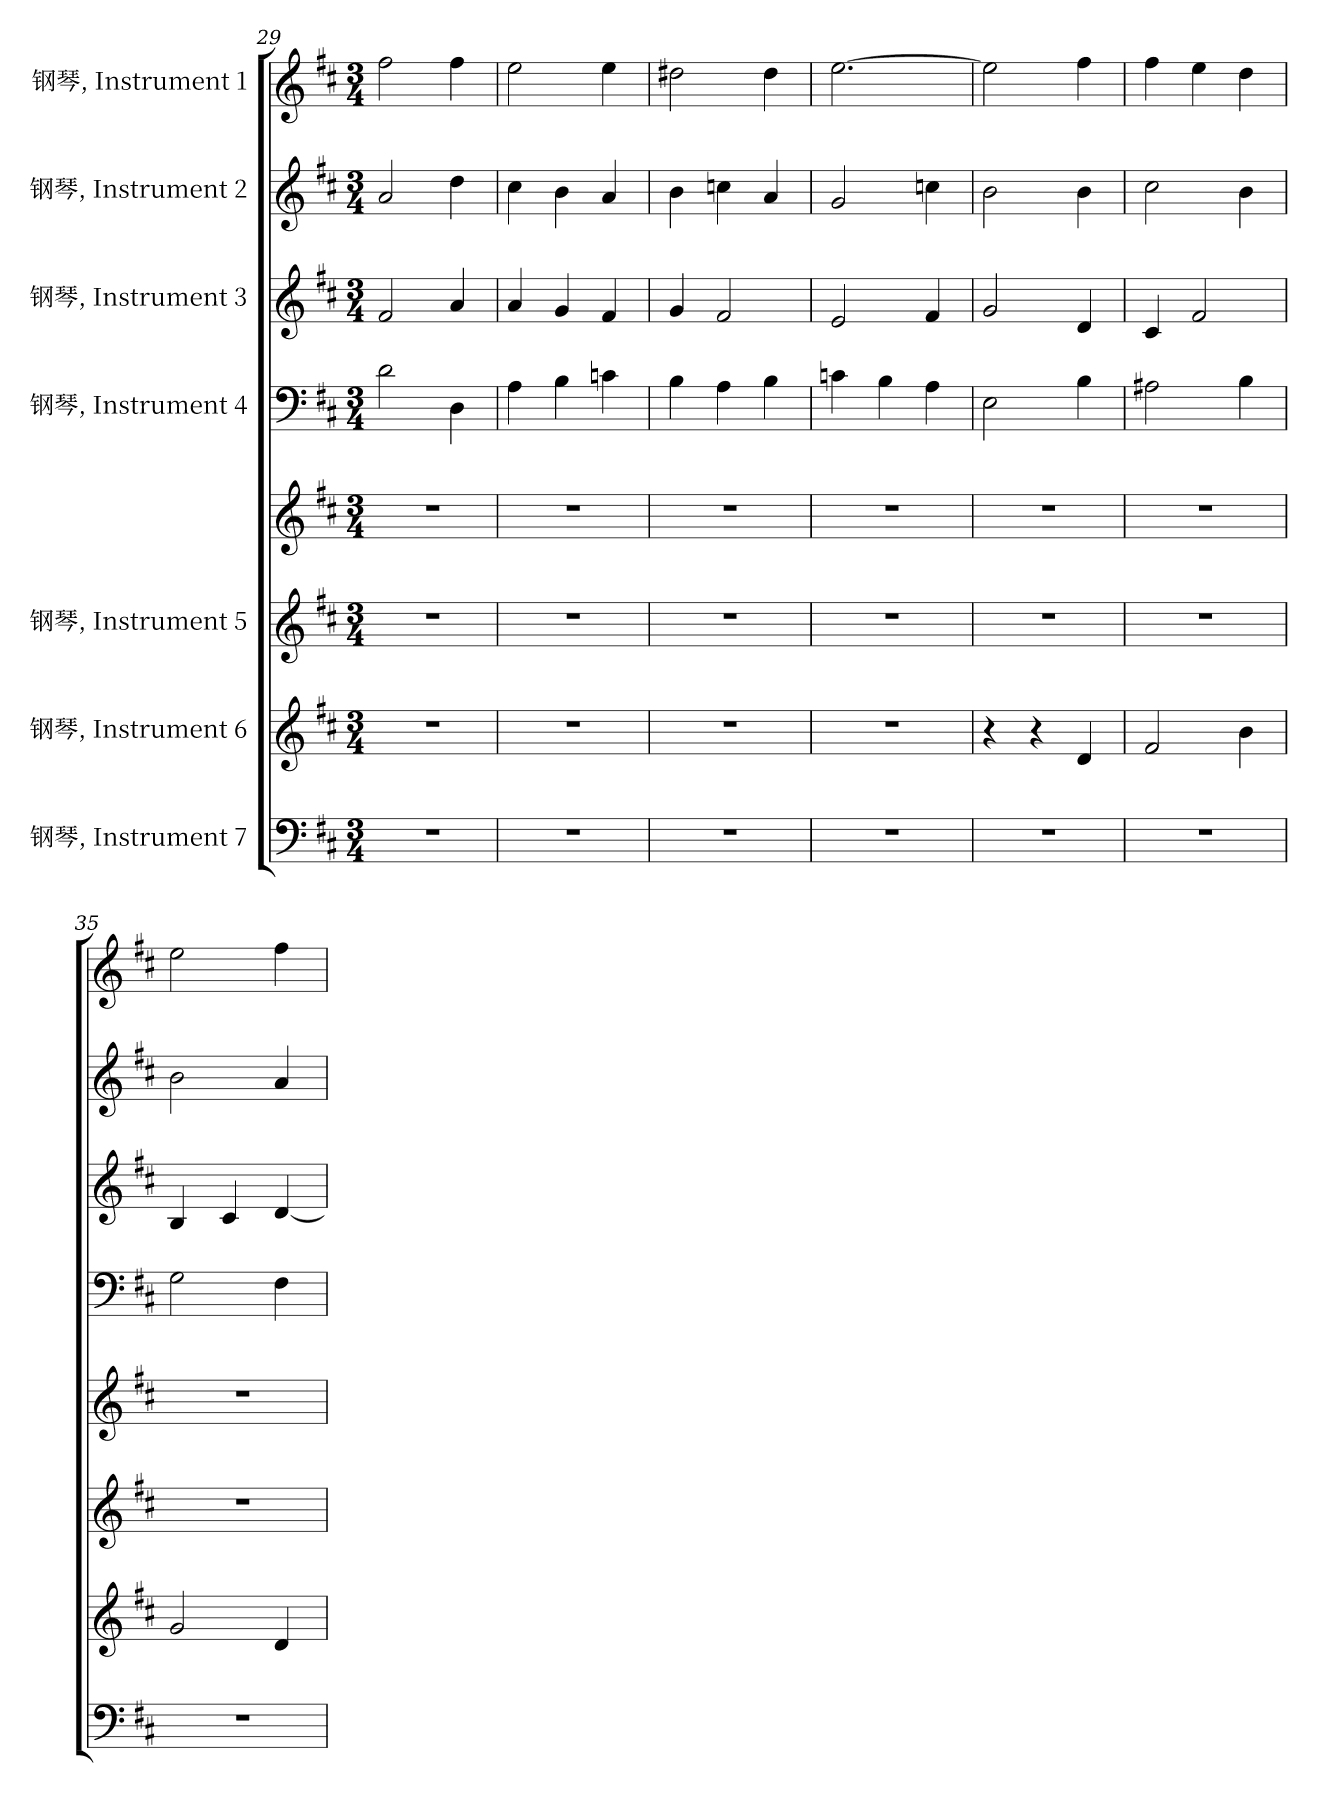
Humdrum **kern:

**kern	**kern	**kern	**kern	**kern	**kern	**kern	**kern
*part7	*part6	*part5	*part5	*part4	*part3	*part2	*part1
*staff8	*staff7	*staff6	*staff5	*staff4	*staff3	*staff2	*staff1
*I"钢琴, Instrument 7	*I"钢琴, Instrument 6	*I"钢琴, Instrument 5	*	*I"钢琴, Instrument 4	*I"钢琴, Instrument 3	*I"钢琴, Instrument 2	*I"钢琴, Instrument 1
*clefF4	*clefG2	*clefG2	*clefG2	*clefF4	*clefG2	*clefG2	*clefG2
*k[f#c#]	*k[f#c#]	*k[f#c#]	*k[f#c#]	*k[f#c#]	*k[f#c#]	*k[f#c#]	*k[f#c#]
*M3/4	*M3/4	*M3/4	*M3/4	*M3/4	*M3/4	*M3/4	*M3/4
=29	=29	=29	=29	=29	=29	=29	=29
2.r	2.r	2.r	2.r	2d\	2f#/	2a/	2ff#\
.	.	.	.	4D\	4a/	4dd\	4ff#\
=30	=30	=30	=30	=30	=30	=30	=30
2.r	2.r	2.r	2.r	4A\	4a/	4cc#\	2ee\
.	.	.	.	4B\	4g/	4b\	.
.	.	.	.	4cn\	4f#/	4a/	4ee\
!!LO:PB:g=z
=31	=31	=31	=31	=31	=31	=31	=31
2.r	2.r	2.r	2.r	4B\	4g/	4b\	2dd#X\
.	.	.	.	4A\	2f#/	4ccn\	.
.	.	.	.	4B\	.	4a/	4dd#\
=32	=32	=32	=32	=32	=32	=32	=32
2.r	2.r	2.r	2.r	4cn\	2e/	2g/	[2.ee\
.	.	.	.	4B\	.	.	.
.	.	.	.	4A\	4f#/	4ccn\	.
=33	=33	=33	=33	=33	=33	=33	=33
2.r	4r	2.r	2.r	2E\	2g/	2b\	2ee\]
.	4r	.	.	.	.	.	.
.	4d/	.	.	4B\	4d/	4b\	4ff#\
=34	=34	=34	=34	=34	=34	=34	=34
2.r	2f#/	2.r	2.r	2A#X\	4c#/	2cc#\	4ff#\
.	.	.	.	.	2f#/	.	4ee\
.	4b\	.	.	4B\	.	4b\	4dd\
=35	=35	=35	=35	=35	=35	=35	=35
2.r	2g/	2.r	2.r	2G\	4B/	2b\	2ee\
.	.	.	.	.	4c#/	.	.
.	4d/	.	.	4F#\	[4d/	4a/	4ff#\
=	=	=	=	=	=	=	=
*-	*-	*-	*-	*-	*-	*-	*-
